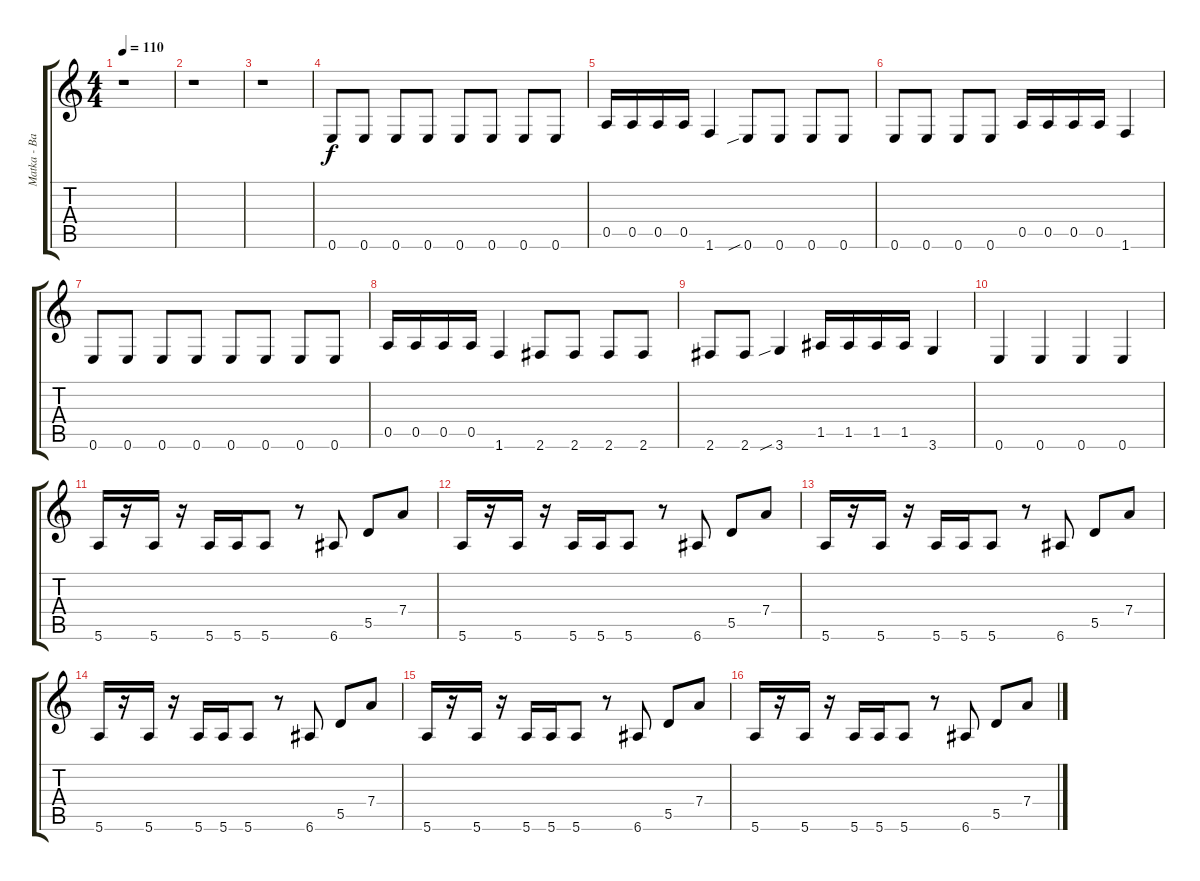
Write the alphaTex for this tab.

\track ("Matka - Bass" "Matka - Ba") {instrument electricbassfinger}
\staff {score tabs}
\tuning (E4 B3 G3 D3 A2 E2) {hide}
\ts (4 4)
\tempo 110
\clef g2
\ks c
r.1{dy f instrument electricbassfinger} |
r.1 |
r.1 |
0.6.8 0.6.8 0.6.8 0.6.8 0.6.8 0.6.8 0.6.8 0.6.8 |
0.5.16 0.5.16 0.5.16 0.5.16 1.6.4 0.6{sib}.8 0.6.8 0.6.8 0.6.8 |
0.6.8 0.6.8 0.6.8 0.6.8 0.5.16 0.5.16 0.5.16 0.5.16 1.6.4 |
0.6.8 0.6.8 0.6.8 0.6.8 0.6.8 0.6.8 0.6.8 0.6.8 |
0.5.16 0.5.16 0.5.16 0.5.16 1.6.4 2.6.8 2.6.8 2.6.8 2.6.8 |
2.6.8 2.6.8 3.6{sib}.4 1.5.16 1.5.16 1.5.16 1.5.16 3.6.4 |
0.6.4 0.6.4 0.6.4 0.6.4 |
5.6.16 r.16 5.6.16 r.16 5.6.16 5.6.16 5.6.8 r.8 6.6.8 5.5.8 7.4.8 |
5.6.16 r.16 5.6.16 r.16 5.6.16 5.6.16 5.6.8 r.8 6.6.8 5.5.8 7.4.8 |
5.6.16 r.16 5.6.16 r.16 5.6.16 5.6.16 5.6.8 r.8 6.6.8 5.5.8 7.4.8 |
5.6.16 r.16 5.6.16 r.16 5.6.16 5.6.16 5.6.8 r.8 6.6.8 5.5.8 7.4.8 |
5.6.16 r.16 5.6.16 r.16 5.6.16 5.6.16 5.6.8 r.8 6.6.8 5.5.8 7.4.8 |
5.6.16 r.16 5.6.16 r.16 5.6.16 5.6.16 5.6.8 r.8 6.6.8 5.5.8 7.4.8
